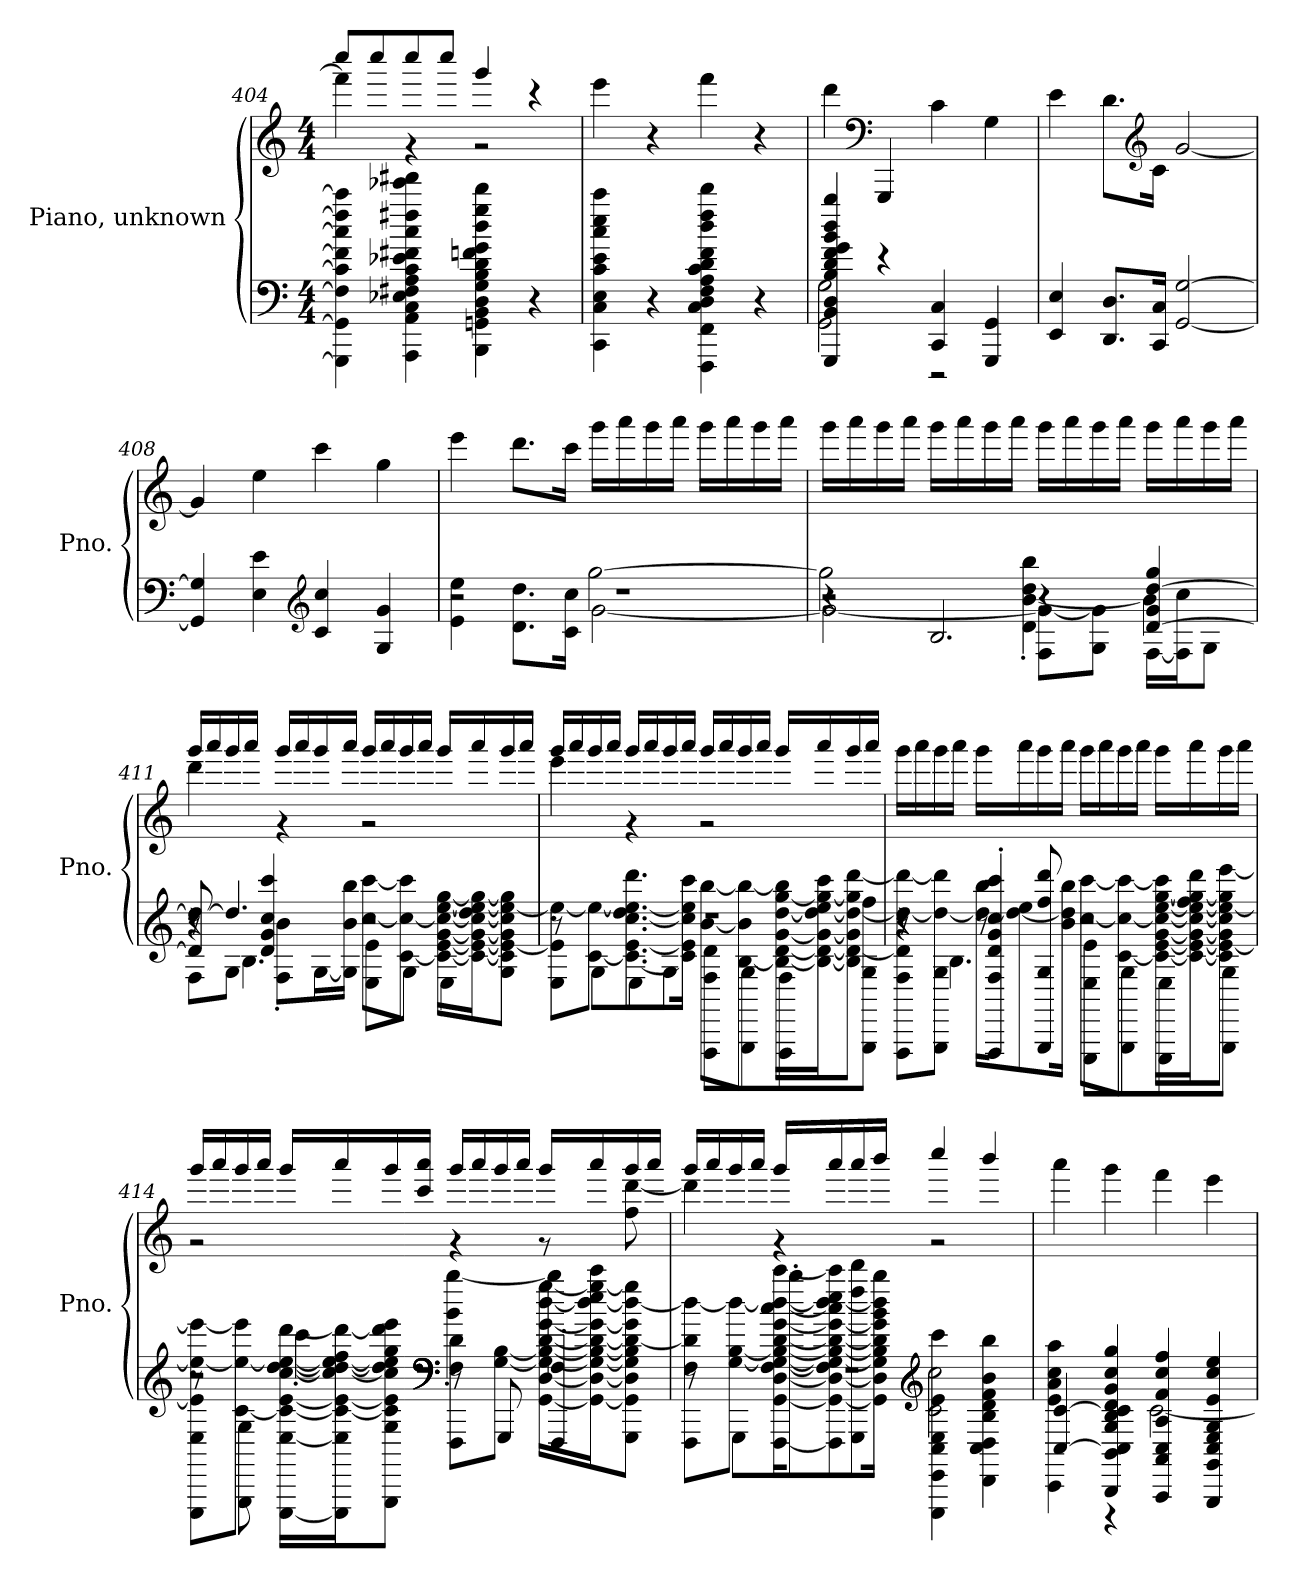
**kern	**kern
*part1	*part1
*staff2	*staff1
*I"Piano, unknown	*
*I'Pno.	*
!!LO:LB:g=z
*clefF4	*clefG2
*k[]	*k[]
*M4/4	*M4/4
=404	=404
*	*^
4GGG#\] 4GG#\] 4F\] 4c\] 4f\] 4cc\] 4ff\] 4ccc\]	8cccc/L	4fff\]
.	8cccc/	.
4AAA\ 4AA\ 4C\ 4E-X\ 4F#X\ 4A\ 4c\ 4e-X\ 4f#X\ 4cc\ 4ff#X\ 4eee-X\ 4fff#X\	8cccc/	4r
.	8cccc/J	.
4BBB\ 4GGn\ 4BB\ 4D\ 4G\ 4B\ 4d\ 4fn\ 4g\ 4dd\ 4gg\ 4ddd\	4ggg/	2r
4r	4r	.
*	*v	*v
=405	=405
4CC\ 4C\ 4E\ 4c\ 4e\ 4cc\ 4ee\ 4ccc\	4eee\
4r	4r
4FFF\ 4FF\ 4C\ 4D\ 4F\ 4A\ 4c\ 4d\ 4f\ 4dd\ 4ff\ 4ddd\	4fff\
4r	4r
=406	=406
*^	*
4GGG/ 4BB/ 4D/ 4B/ 4d/ 4f/ 4g/ 4b/ 4dd/ 4bb/	2GG\ 2G\	4ddd\
*	*	*clefF4
4r	.	4GGG/
4CC/ 4C/	2r	4c\
4GGG/ 4GG/	.	4G\
*v	*v	*
=407	=407
4EE/ 4E/	4e\
8.DD/ 8.D/L	8.d\L
*	*clefG2
16CC/ 16C/Jk	16c\Jk
[2GG/ [2G/	[2g/
=408	=408
4GG/] 4G/]	4g/]
4E\ 4e\	4ee\
*clefG2	*
4c/ 4cc/	4ccc\
4G/ 4g/	4gg\
!!LO:LB:g=z
=409	=409
*^	*
*	*^	*
1r	4e\ 4ee\	2r	4eee\
.	8.d\ 8.dd\L	.	8.ddd\L
.	16c\ 16cc\Jk	.	16ccc\Jk
.	[2g\	[2gg\	16ggg\LL
.	.	.	16aaa\
.	.	.	16ggg\
.	.	.	16aaa\JJ
.	.	.	16ggg\LL
.	.	.	16aaa\
.	.	.	16ggg\
.	.	.	16aaa\JJ
=410	=410	=410	=410
*	*	*^	*
2r	2g\_	4r	2gg\]	16ggg\LL
.	.	.	.	16aaa\
.	.	.	.	16ggg\
.	.	.	.	16aaa\JJ
.	.	2.B/	.	16ggg\LL
.	.	.	.	16aaa\
.	.	.	.	16ggg\
.	.	.	.	16aaa\JJ
4r	8F\ 8g\_L	.	4d\' [4b\' 4dd\' 4bb\'	16ggg\LL
.	.	.	.	16aaa\
.	8G\ 8g\]J	.	.	16ggg\
.	.	.	.	16aaa\JJ
[4d/ 4g/ [4dd/ 4gg/	[16F\LL	.	4b\]	16ggg\LL
.	16F\] 16cc\J	.	.	16aaa\
.	8G\J	.	.	16ggg\
.	.	.	.	16aaa\JJ
!!LO:PB:g=z
=411	=411	=411	=411	=411
*	*	*	*	*^
8d/] 8dd/_	8F\L	4r	8r	16ggg/LL	4ddd\
.	.	.	.	16aaa/	.
4.dd/]	8G\J	.	4.B\	16ggg/	.
.	.	.	.	16aaa/JJ	.
.	8F\' 8b\'L	4d/ 4g/ 4cc/ 4ccc/	.	16ggg/LL	4r
.	.	.	.	16aaa/	.
.	[16G\L	.	.	16ggg/	.
.	16G\] 16b\ 16bb\JJ	.	.	16aaa/JJ	.
2r	[8cc\ [8ccc\L	2r	8E\ 8e\L	16ggg/LL	2r
.	.	.	.	16aaa/	.
.	[8c\ 8cc\_ 8ccc\]J	.	8G\J	16ggg/	.
.	.	.	.	16aaa/JJ	.
.	16c\_ [16e\ [16g\ 16cc\_ [16ee\ [16gg\LL	.	4E'\	16ggg/LL	.
.	16c\_ 16e\_ 16g\_ 16cc\_ 16dd\ 16ee\_ 16gg\_J	.	.	16aaa/	.
.	8G\ 8c\] 8e\_ 8g\] 8cc\] 8ee\_ 8gg\]J	.	.	16ggg/	.
.	.	.	.	16aaa/JJ	.
*	*	*v	*v	*	*
!!LO:LB:g=z	!!
=412	=412	=412	=412	=412
1r	8E\ 8e\] 8ee\_L	8r	16ggg/LL	4eee\
.	.	.	16aaa/	.
.	[8c\ 8ee\_J	8G\L	16ggg/	.
.	.	.	16aaa/JJ	.
.	8.c\_ [8.e\ [8.cc\ 8.dd\ 8.ee\_ 8.ddd\L	8E\	16ggg/LL	4r
.	.	.	16aaa/	.
.	.	8G\J	16ggg/	.
.	16c\] 16e\] 16cc\] 16ee\] 16ccc\Jk	.	16aaa/JJ	.
.	[8b\ [8bb\L	8FFF\ 8F\ 8d\L	16ggg/LL	2r
.	.	.	16aaa/	.
.	[8B\ 8b\] 8bb\_J	8GGG\ 8G\	16ggg/	.
.	.	.	16aaa/JJ	.
.	16B\_ [16d\ [16g\ [16dd\ [16gg\ 16bb\]LL	8FFF\ 8F\	16ggg/LL	.
.	16B\_ 16d\_ 16g\_ 16dd\_ 16ee\ 16gg\_ 16ccc\J	.	16aaa/	.
.	8B\] 8d\_ 8g\] 8dd\_ 8gg\] [8ddd\J	8GGG\ 8G\ 8ff\J	16ggg/	.
.	.	.	16aaa/JJ	.
*	*	*	*v	*v
!!LO:LB:g=z
=413	=413	=413	=413
*	*	*^	*
4r	8FFF\ 8F\ 8d\] 8dd\_ 8ddd\_L	4r	8r	16ggg\LL
.	.	.	.	16aaa\
.	8GGG\ 8G\ 8dd\_ 8ddd\]J	.	4.B\	16ggg\
.	.	.	.	16aaa\JJ
8r	16dd\_ 16bb\KL	4FFF/' 4F/' 4d/' 4g/' 4cc/' 4ccc/'	.	16ggg\LL
.	8dd\_ 8ee\	.	.	16aaa\
8GGG/ 8G/ 8ff/ 8ddd/	.	.	.	16ggg\
.	16b\ 16dd\] 16bb\Jk	.	.	16aaa\JJ
2r	[8cc\ [8ccc\L	2r	8EEE\ 8E\ 8e\L	16ggg\LL
.	.	.	.	16aaa\
.	[8c\ 8cc\_ 8ccc\_J	.	8GGG\ 8G\	16ggg\
.	.	.	.	16aaa\JJ
.	16c\_ [16e\ [16g\ 16cc\_ [16ee\ [16gg\ 16ccc\]LL	.	8EEE\ 8E\	16ggg\LL
.	16c\_ 16e\_ 16g\_ 16cc\_ 16ee\_ 16ff\ 16gg\_ 16ddd\J	.	.	16aaa\
.	8c\] 8e\_ 8g\] 8cc\] 8ee\_ 8gg\] [8eee\J	.	8GGG\ 8G\J	16ggg\
.	.	.	.	16aaa\JJ
!!LO:LB:g=z
=414	=414	=414	=414	=414
*	*	*	*	*^
1r	8EEE\ 8E\ 8e\] 8ee\_ 8eee\_L	2r	8r	16ggg/LL	2r
.	.	.	.	16aaa/	.
.	[8c\ 8ee\_ 8eee\]J	.	8GGG\ 8G\	16ggg/	.
.	.	.	.	16aaa/JJ	.
.	[16EEE\ [16E\ 16c\_ [16e\ [16cc\ [16dd\ 16ee\_ [16ddd\LL	.	4ccc'\	16ggg/LL	.
.	16EEE\] 16E\] 16c\_ 16e\_ 16cc\_ 16dd\_ 16ee\_ 16ff\ 16ddd\_J	.	.	16aaa/	.
.	8GGG\ 8G\ 8c\] 8e\] 8cc\] 8dd\] 8ee\] 8gg\ 8ddd\] 8eee\J	.	.	16ggg/	.
.	.	.	.	16ccc/ 16aaa/JJ	.
*clefF4	*	*	*	*	*
.	8FFF\ 8F\ 8d\L	8r	4b\' [4bb\'	16ggg/LL	4r
.	.	.	.	16aaa/	.
.	[8G\ [8B\J	8GGG/	.	16ggg/	.
.	.	.	.	16aaa/JJ	.
.	[16GG\ [16D\ 16G\_ 16B\_ [16d\ [16g\ [16dd\ [16gg\LL	4FFF/' 4F/'	4bb\]	16ggg/LL	8r
.	16GG\_ 16D\_ 16G\_ 16B\_ 16d\_ 16g\_ 16dd\_ 16ee\ 16gg\_ 16ccc\J	.	.	16aaa/	.
.	8GGG\ 8GG\] 8D\] 8G\] 8B\] 8d\_ 8g\] 8dd\_ 8gg\]J	.	.	16ggg/	8ff\ [8ddd\
.	.	.	.	16aaa/JJ	.
*	*	*v	*v	*	*
=415	=415	=415	=415	=415
1r	8FFF\ 8F\ 8d\] 8dd\_L	8r	16ggg/LL	4ddd\]
.	.	.	16aaa/	.
.	[8G\ [8B\ 8dd\_J	8GGG\L	16ggg/	.
.	.	.	16aaa/JJ	.
.	[16FFF\ [16GG\ [16D\ [16F\ 16G\_ 16B\_ [16d\ [16g\ [16cc\ 16dd\_ [16ccc\KL	8bb'\	16ggg/LL	4r
.	8FFF\] 8GG\_ 8D\_ 8F\] 8G\_ 8B\_ 8d\_ 8g\_ 8cc\] 8dd\_ 8ee\ 8ccc\]	.	16aaa/	.
.	.	8GGG\ 8ff\ 8ddd\J	16aaa/	.
.	16GG\] 16D\] 16G\] 16B\] 16d\] 16g\] 16b\ 16dd\] 16bb\Jk	.	16bbb/JJ	.
*clefG2	*	*	*	*
.	4EEE\ 4EE\ 4C\ 4E\ 4e\ 4ccc\	2c\ 2cc\	4cccc/	2r
.	4DD\ 4C\ 4D\ 4B\ 4d\ 4f\ 4b\ 4bb\	.	4bbb/	.
*	*v	*v	*	*
*	*	*v	*v
!!LO:LB:g=z
=416	=416	=416
[4C/ [4c/	4CC\ 4e\ 4a\ 4cc\ 4aa\	4aaa\
4BBB/ 4BB/ 4C/] 4G/ 4B/ 4c/] 4d/ 4g/ 4cc/ 4gg/	4r	4ggg\
4AAA/ 4AA/ 4C/ 4A/ 4f/ 4cc/ 4ff/	[2c\	4fff\
4GGG/ 4GG/ 4C/ 4E/ 4G/ 4e/ 4cc/ 4ee/	.	4eee\
*v	*v	*
=	=
*-	*-
